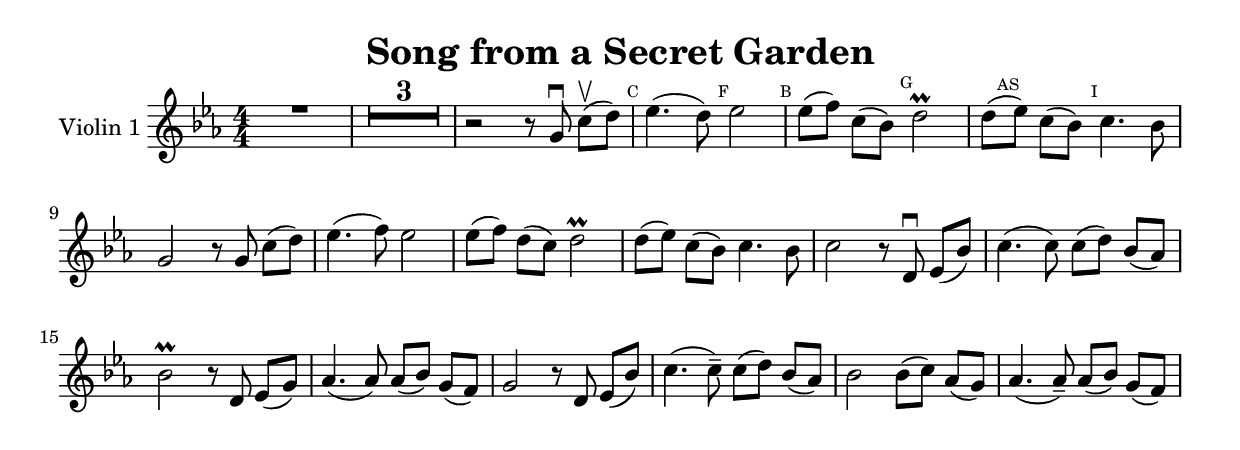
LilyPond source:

\version "2.18.2"

\header {
  title = "Song from a Secret Garden"
}

\paper {
    #(set-paper-size "a4")
}

global = {
    \time 4/4
}

\score {
  \new StaffGroup \relative a' \repeat volta 1 {
    \set Staff.instrumentName = #"Violin 1"

    % "b" Symbole auf Notenlinen => Ton wird eine halbe Note tiefer gespielt
    \set Staff.keySignature = #`(((0 . 6) . ,FLAT)
                               ((0 . 9) . ,FLAT)
                               ((0 . 5) . ,FLAT)
                              )
    \compressFullBarRests
    \numericTimeSignature
    \override MultiMeasureRest.expand-limit = #2
    \override MultiMeasureRest.staff-position = #2
    \omit Accidental  % omit natural marks (Auflösungszeichen) - alternativ: b8 -> bes8

     R1 |
     R1*3 |
     r2 r8 g\downbow c[\upbow(d)] |
     % Frage; ist in der handschriftichen Fassung ein "C" über dem Notenkopf? Dann ein "F" und "B" ?
     % sind dafür ausdruckelemente (http://lilypond.org/doc/v2.19/Documentation/notation/expressive-marks-attached-to-notes)
     % oder simple Textartige Zeichen (http://lilypond.org/doc/v2.18/Documentation/notation/writing-text#text-marks) 
     % angemessen?
     \mark \markup { \teeny C } e4.( d8) \mark \markup { \teeny F }  e2 |
     \mark \markup { \teeny B } e8[( f8)] c8[( b8)]  \mark \markup { \teeny G } d2\prall |
      % ende der ersten reihe

      d8[(\mark \markup { \teeny AS }  e8)] c8[( b8)] \mark \markup { \teeny I } c4. b8 |
      g2 r8 g8 c8[( d8)] |
      e4.( f8) e2 |
      e8[( f8)] d8[( c8)] d2\prall 
      % ende der zweiten reihe

      d8[(e8)] c8[( b8)] c4. b8 |
      c2 r8 d,\downbow e[(b')] |
      c4.( c8) c8( d8) b[( a)]
       % ende der dritten reihe
 
      b2\prall r8 d, e[( g)]
      a4.( a8) a8[( b8)] g8[( f8)]
      g2 r8 d8 e[( b')]
       % ende der vierten reihe

      % http://lilypond.org/doc/v2.19/Documentation/notation/expressive-marks-attached-to-notes
      % tenuto => -- => strich über notenkpf / Artikulationszeichen
      c4.(c8--) c[( d)] b[( a)] |
      b2 b8[( c)] a[( g)] |
      a4.( a8--) a8[( b)] g8[( f)]
       % ende der fünften reihe
    }
}